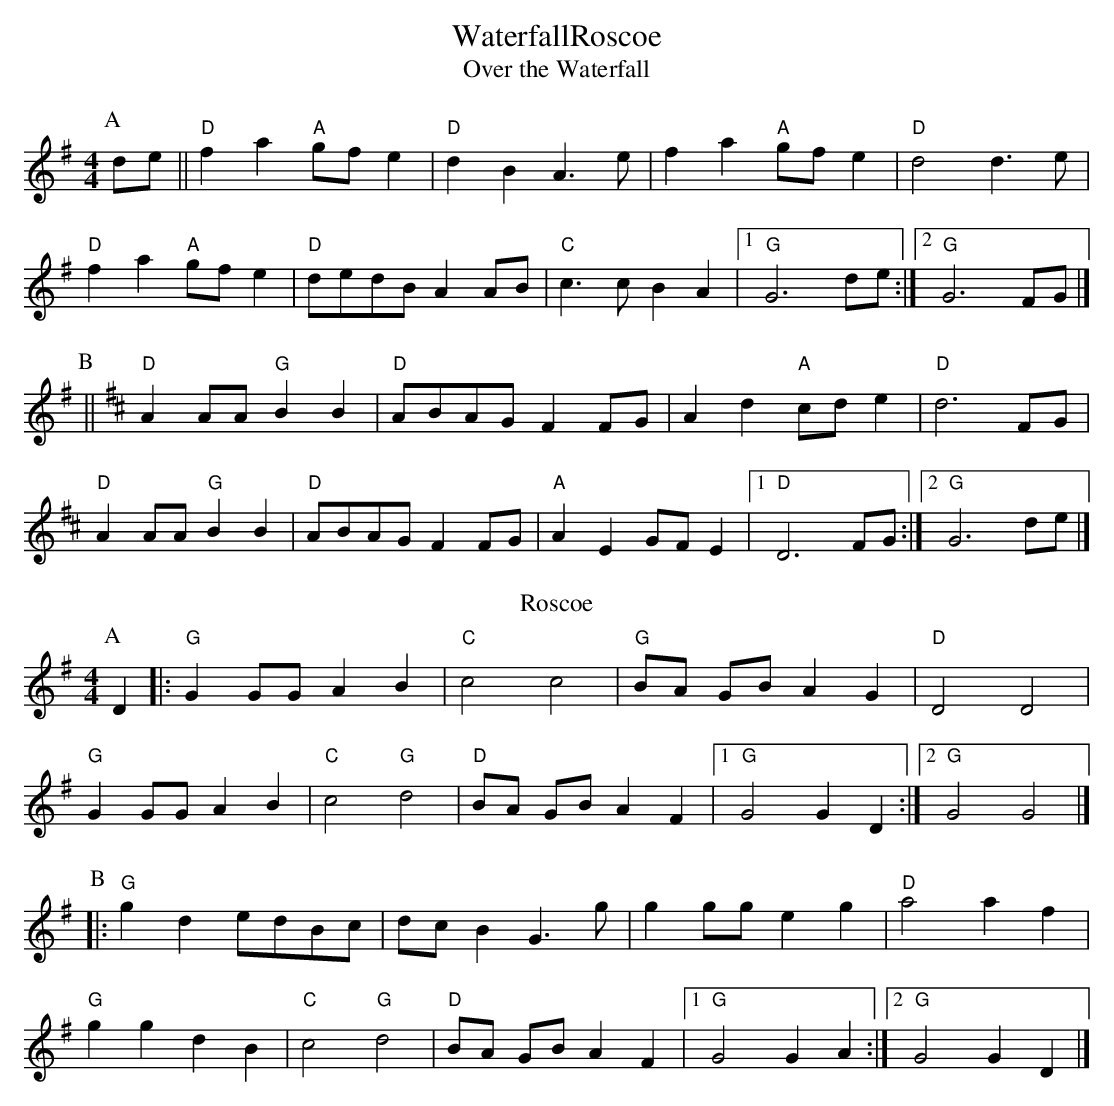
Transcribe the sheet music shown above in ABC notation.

X:1
T:WaterfallRoscoe
T:
T:Over the Waterfall
M:4/4
K:Dmix
P:A
de\
|| "D" f2a2 "A" gfe2 | "D" d2B2 A2>e2 | f2a2 "A" gfe2 | "D" d4 d2>e2 |
"D" f2a2 "A" gfe2 | "D" dedB A2AB | "C" c3 c B2A2 |1 "G" G6 de:|2 "G" G6 FG |]
P:B
K:Dmaj
|| "D" A2AA "G" B2B2 | "D" ABAG F2FG | A2d2 "A" cde2 | "D" d6FG |
"D" A2AA "G" B2B2 | "D" ABAG F2FG |"A" A2E2 GFE2 |1 "D" D6 FG:|2 "G" G6 de |]
T:Roscoe
M:4/4
L:1/8
K:Gmaj
P:A
 D2 |: "G" G2 GG A2 B2 | "C" c4 c4 | "G" BA GB A2 G2 | "D" D4 D4 |
"G" G2 GG A2 B2 | "C" c4 "G" d4 | "D" BA GB A2 F2 |1 "G" G4 G2 D2:|2 "G" G4 G4 |]
P:B
|: "G" g2 d2 edBc | dc B2 G3 g | g2 gg e2 g2 | "D" a4 a2 f2 |
"G" g2 g2 d2 B2 | "C" c4 "G" d4 | "D" BA GB A2 F2 |1 "G" G4 G2 A2 :|2 "G" G4 G2 D2 |]
